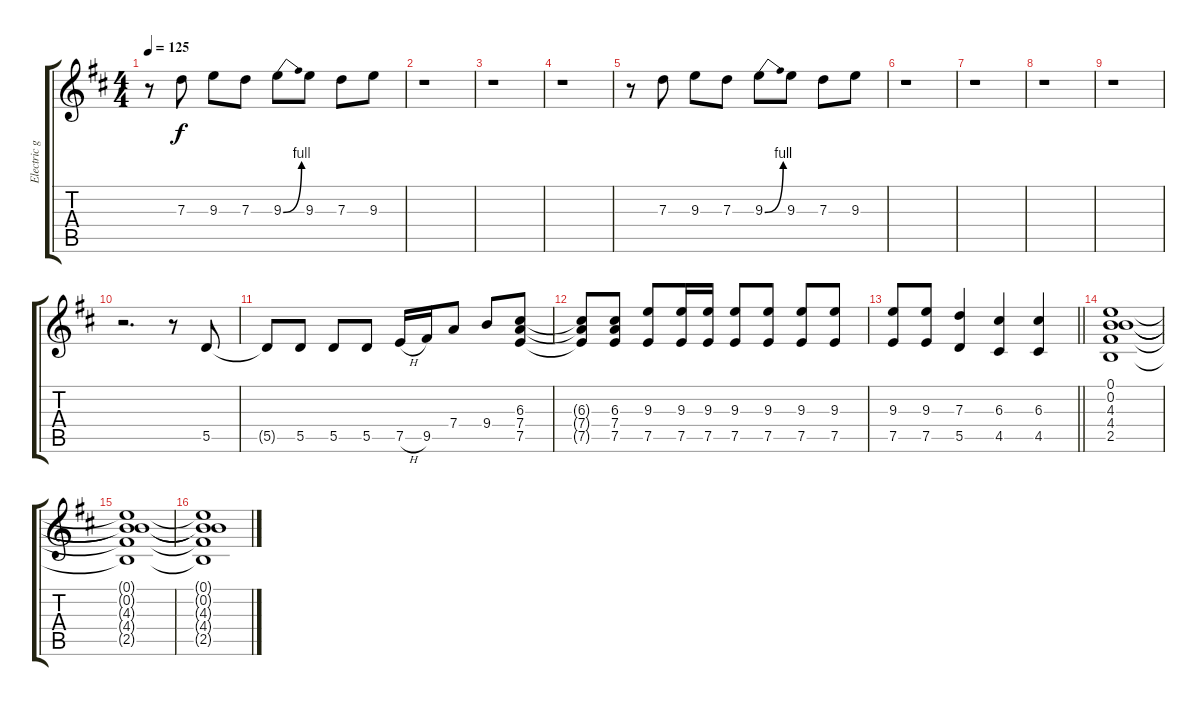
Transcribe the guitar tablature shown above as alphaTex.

\track ("Electric guitar: lead" "Electric g") {instrument overdrivenguitar}
\staff {score tabs}
\tuning (E4 B3 G3 D3 A2 E2) {hide}
\ts (4 4)
\tempo 125
\clef g2
\ks bminor
r.8{dy f} 7.3.8 9.3.8 7.3.8 9.3{be (bend 0 0 60 4)}.8 9.3.8 7.3.8 9.3.8 |
r.1 |
r.1 |
r.1 |
r.8 7.3.8 9.3.8 7.3.8 9.3{be (bend 0 0 60 4)}.8 9.3.8 7.3.8 9.3.8 |
r.1 |
r.1 |
r.1 |
r.1 |
r.2{d} r.8 5.5.8 |
5.5{t}.8 5.5.8 5.5.8 5.5.8 7.5{h}.16 9.5.16 7.4.8 9.4.8 (6.3 7.4 7.5).8 |
(6.3{t} 7.4{t} 7.5{t}).8 (6.3 7.4 7.5).8 (9.3 7.5).8 (9.3 7.5).16 (9.3 7.5).16 (9.3 7.5).8 (9.3 7.5).8 (9.3 7.5).8 (9.3 7.5).8 |
\barLineRight lightlight
(9.3 7.5).8 (9.3 7.5).8 (7.3 5.5).4 (6.3 4.5).4 (6.3 4.5).4 |
(0.1 0.2 4.3 4.4 2.5).1 |
(0.1{t} 0.2{t} 4.3{t} 4.4{t} 2.5{t}).1 |
(0.1{t} 0.2{t} 4.3{t} 4.4{t} 2.5{t}).1
